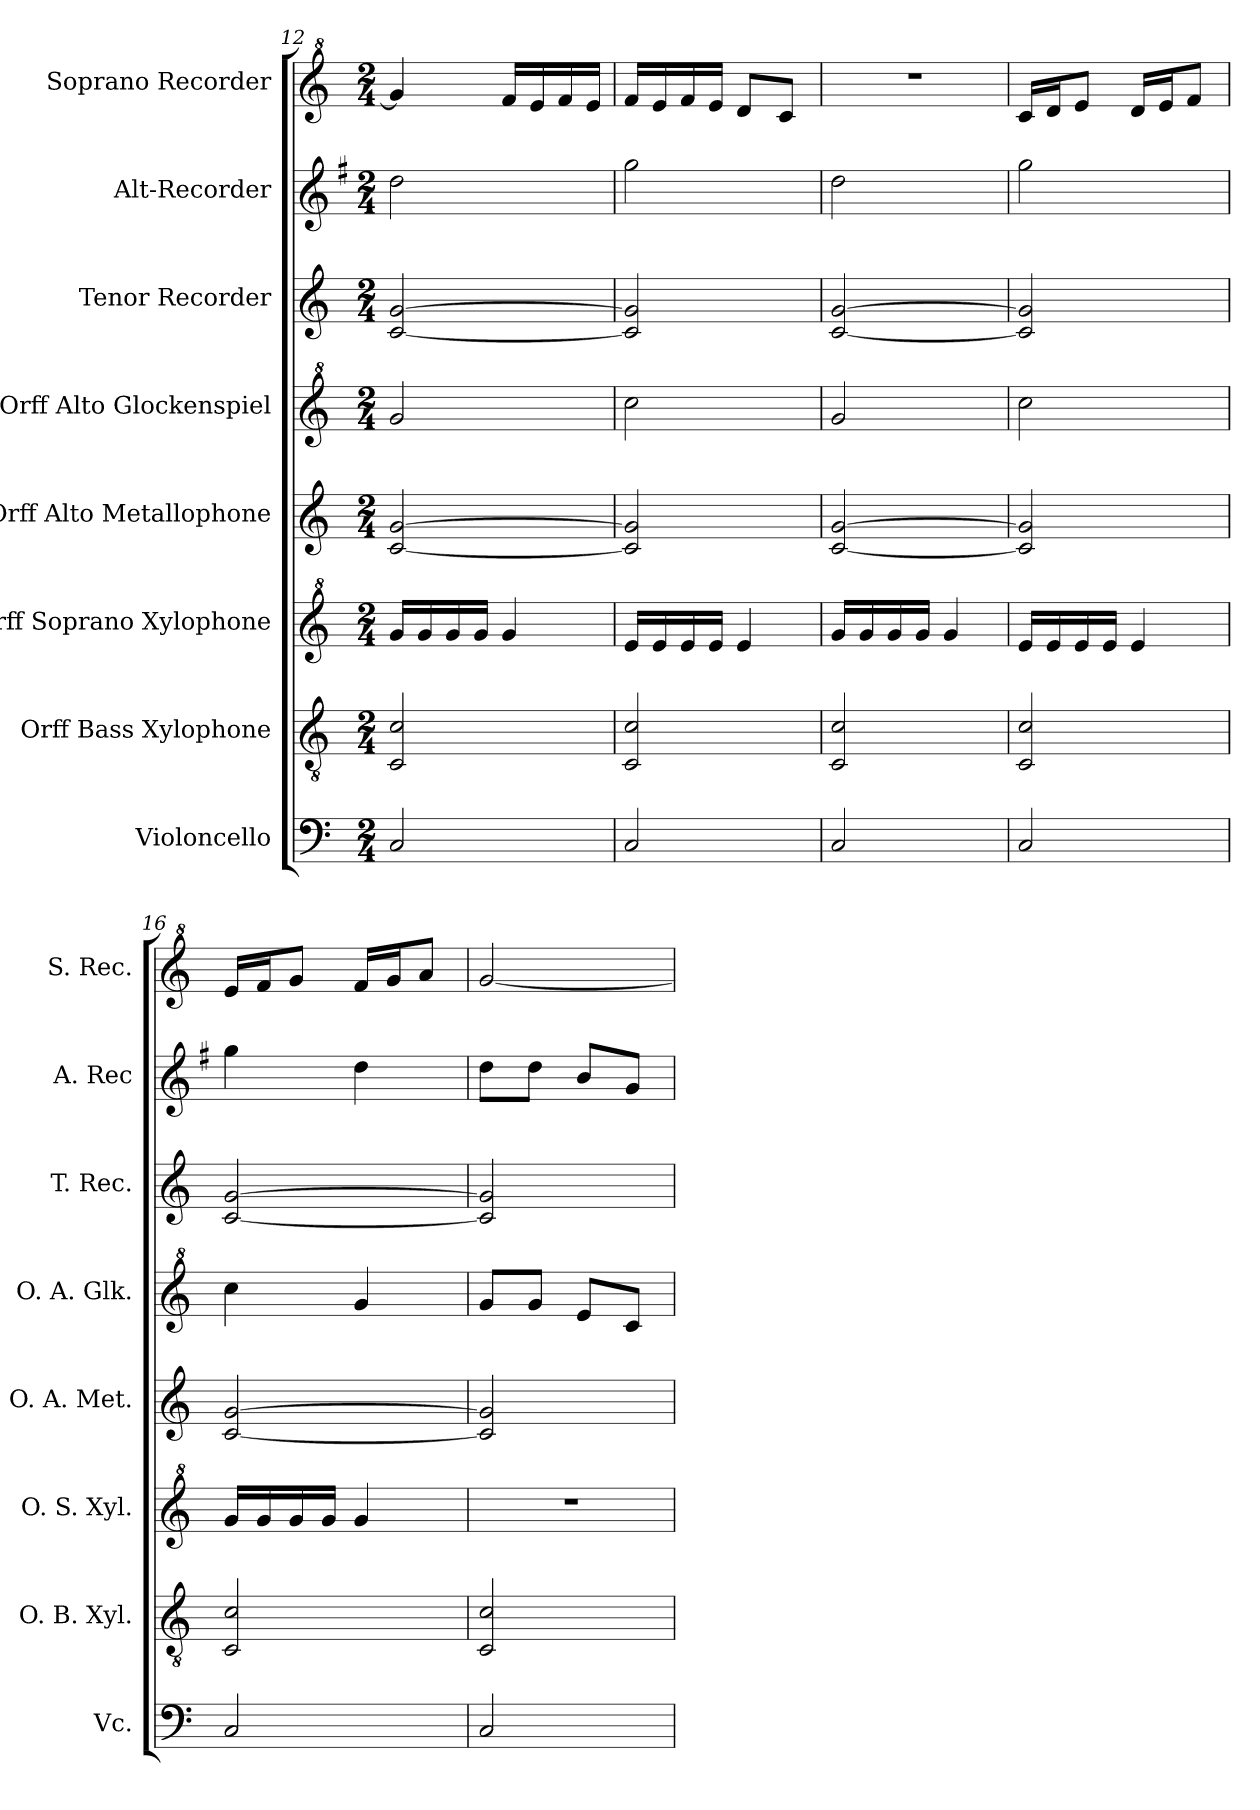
**kern	**kern	**kern	**kern	**kern	**kern	**kern	**kern
*part8	*part7	*part6	*part5	*part4	*part3	*part2	*part1
*staff8	*staff7	*staff6	*staff5	*staff4	*staff3	*staff2	*staff1
*I"Violoncello	*I"Orff Bass Xylophone	*I"Orff Soprano Xylophone	*I"Orff Alto Metallophone	*I"Orff Alto Glockenspiel	*I"Tenor Recorder	*I"Alt-Recorder	*I"Soprano Recorder
*I'Vc.	*I'O. B. Xyl.	*I'O. S. Xyl.	*I'O. A. Met.	*I'O. A. Glk.	*I'T. Rec.	*I'A. Rec	*I'S. Rec.
*clefF4	*clefGv2	*clefG^2	*clefG2	*clefG^2	*clefG2	*clefG2	*clefG^2
*	*	*	*	*	*	*ITrd4c7	*
*k[]	*k[]	*k[]	*k[]	*k[]	*k[]	*k[]	*k[]
*M2/4	*M2/4	*M2/4	*M2/4	*M2/4	*M2/4	*M2/4	*M2/4
=12	=12	=12	=12	=12	=12	=12	=12
2C/	2C/ 2c/	16gg/LL	[2c/ [2g/	2gg/	[2c/ [2g/	2g\	4gg/]
.	.	16gg/	.	.	.	.	.
.	.	16gg/	.	.	.	.	.
.	.	16gg/JJ	.	.	.	.	.
.	.	4gg/	.	.	.	.	16ff/LL
.	.	.	.	.	.	.	16ee/
.	.	.	.	.	.	.	16ff/
.	.	.	.	.	.	.	16ee/JJ
=13	=13	=13	=13	=13	=13	=13	=13
2C/	2C/ 2c/	16ee/LL	2c/] 2g/]	2ccc\	2c/] 2g/]	2cc\	16ff/LL
.	.	16ee/	.	.	.	.	16ee/
.	.	16ee/	.	.	.	.	16ff/
.	.	16ee/JJ	.	.	.	.	16ee/JJ
.	.	4ee/	.	.	.	.	8dd/L
.	.	.	.	.	.	.	8cc/J
=14	=14	=14	=14	=14	=14	=14	=14
2C/	2C/ 2c/	16gg/LL	[2c/ [2g/	2gg/	[2c/ [2g/	2g\	2r
.	.	16gg/	.	.	.	.	.
.	.	16gg/	.	.	.	.	.
.	.	16gg/JJ	.	.	.	.	.
.	.	4gg/	.	.	.	.	.
=15	=15	=15	=15	=15	=15	=15	=15
2C/	2C/ 2c/	16ee/LL	2c/] 2g/]	2ccc\	2c/] 2g/]	2cc\	16cc/LL
.	.	16ee/	.	.	.	.	16dd/J
.	.	16ee/	.	.	.	.	8ee/J
.	.	16ee/JJ	.	.	.	.	.
.	.	4ee/	.	.	.	.	16dd/LL
.	.	.	.	.	.	.	16ee/J
.	.	.	.	.	.	.	8ff/J
=16	=16	=16	=16	=16	=16	=16	=16
2C/	2C/ 2c/	16gg/LL	[2c/ [2g/	4ccc\	[2c/ [2g/	4cc\	16ee/LL
.	.	16gg/	.	.	.	.	16ff/J
.	.	16gg/	.	.	.	.	8gg/J
.	.	16gg/JJ	.	.	.	.	.
.	.	4gg/	.	4gg/	.	4g\	16ff/LL
.	.	.	.	.	.	.	16gg/J
.	.	.	.	.	.	.	8aa/J
=17	=17	=17	=17	=17	=17	=17	=17
2C/	2C/ 2c/	2r	2c/] 2g/]	8gg/L	2c/] 2g/]	8g\L	[2gg/
.	.	.	.	8gg/J	.	8g\J	.
.	.	.	.	8ee/L	.	8e/L	.
.	.	.	.	8cc/J	.	8c/J	.
=	=	=	=	=	=	=	=
*-	*-	*-	*-	*-	*-	*-	*-
